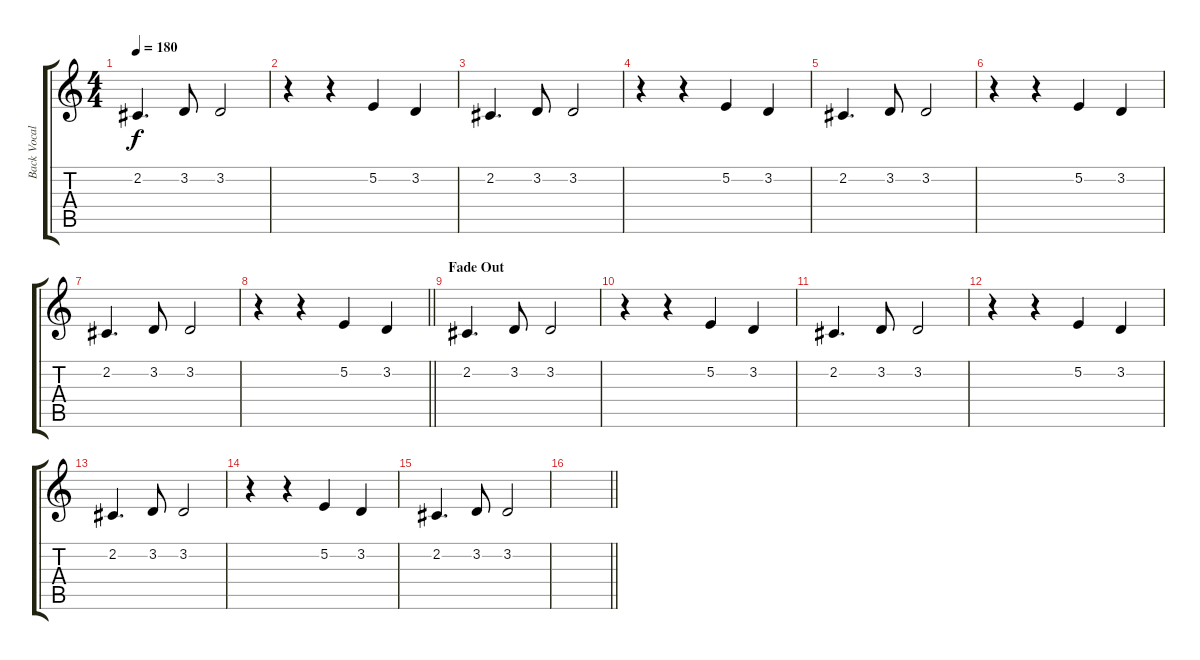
\track ("Back Vocals" "Back Vocal") {instrument altosax}
\staff {score tabs}
\tuning (E4 B3 G3 D3 A2 E2) {hide}
\ts (4 4)
\tempo 180
\clef g2
\ks c
2.2.4{d dy f} 3.2.8 3.2.2 |
r.4 r.4 5.2.4 3.2.4 |
2.2.4{d} 3.2.8 3.2.2 |
r.4 r.4 5.2.4 3.2.4 |
2.2.4{d} 3.2.8 3.2.2 |
r.4 r.4 5.2.4 3.2.4 |
2.2.4{d} 3.2.8 3.2.2 |
\barLineRight lightlight
r.4 r.4 5.2.4{volume 13} 3.2.4 |
\section ("" "Fade Out")
2.2.4{d} 3.2.8 3.2.2 |
r.4 r.4 5.2.4 3.2.4 |
2.2.4{d} 3.2.8 3.2.2 |
r.4 r.4 5.2.4 3.2.4 |
2.2.4{d} 3.2.8 3.2.2 |
r.4 r.4 5.2.4 3.2.4 |
2.2.4{d} 3.2.8 3.2.2 |
\barLineRight lightlight
